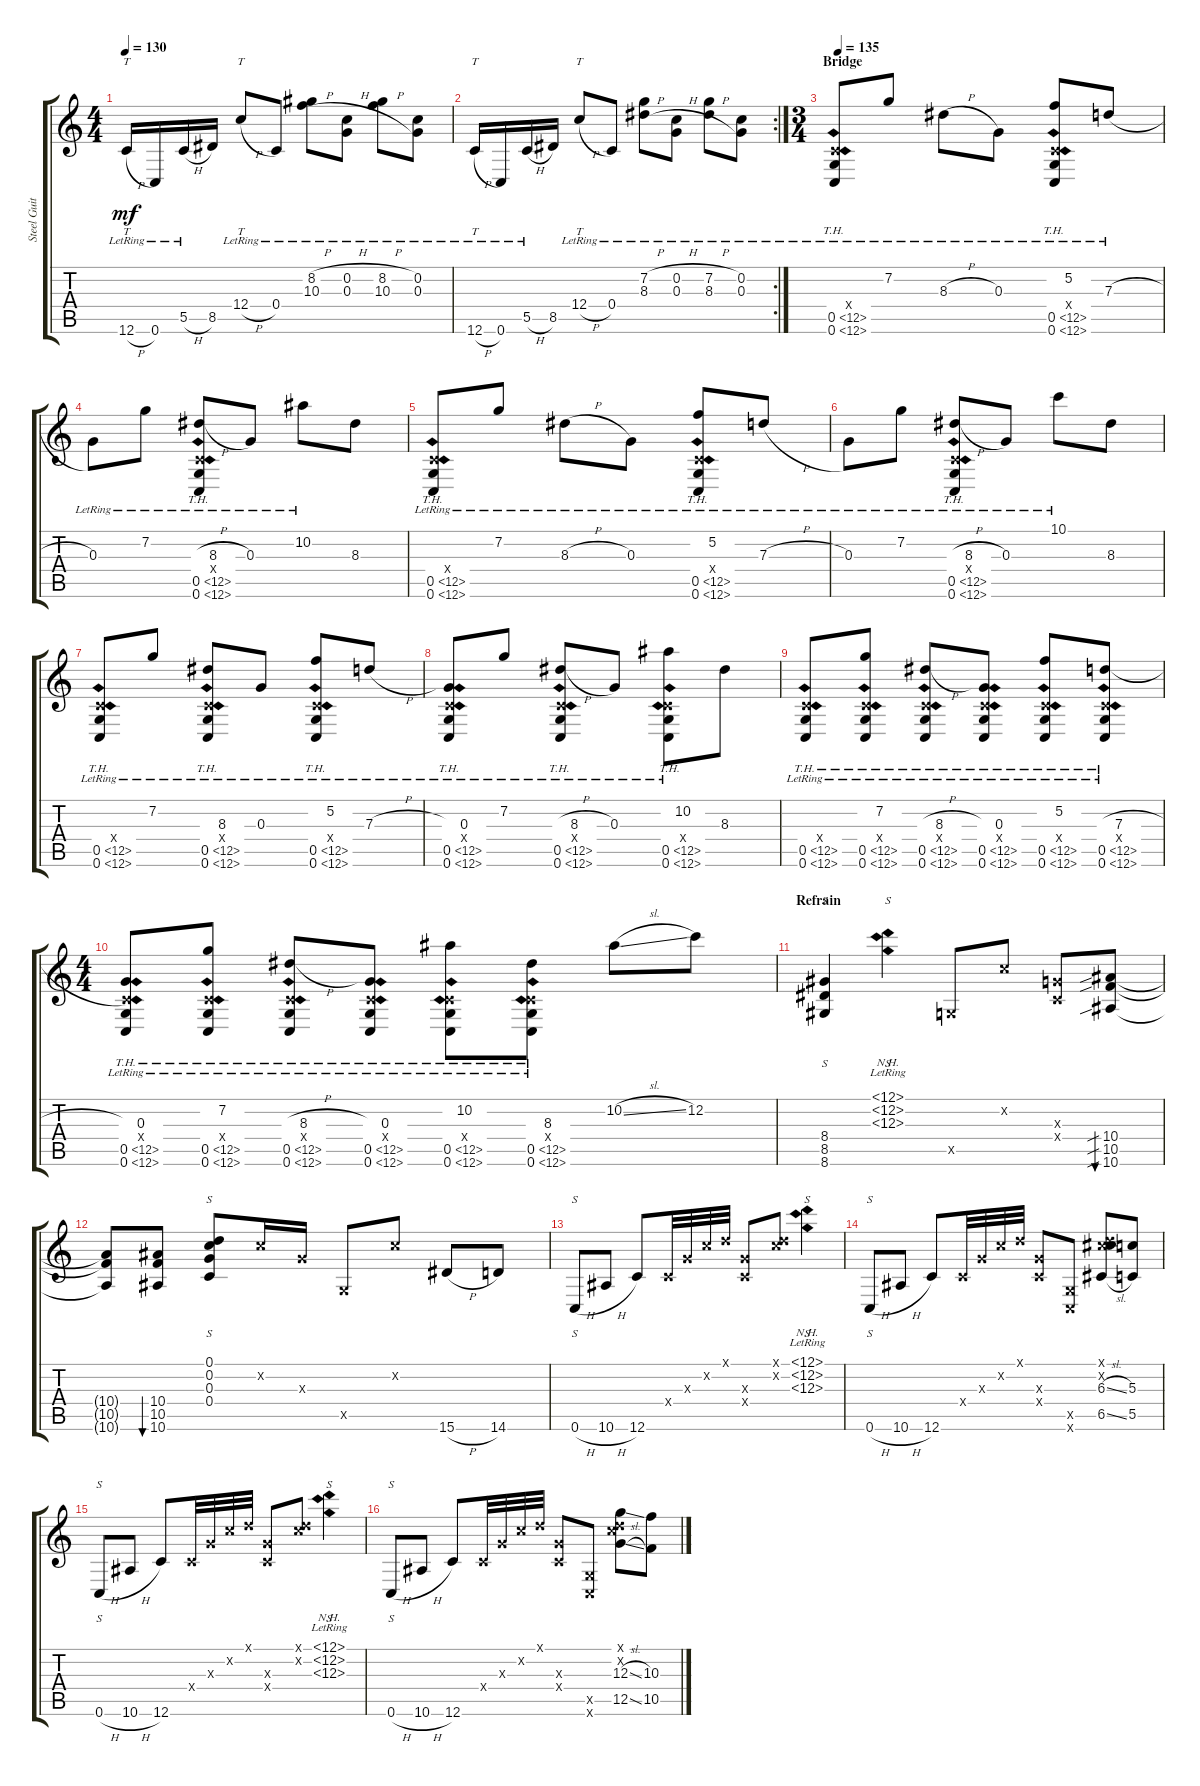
\track ("Steel Guitar" "Steel Guit") {instrument acousticguitarsteel}
\staff {score tabs}
\tuning (D4 C4 G3 C3 G2 C2) {hide}
\ts (4 4)
\tempo 130
\clef g2
\ks c
12.6{h lr}.16{tt dy mf} 0.6{lr}.16 5.5{h lr}.16 8.5.16 12.4{h lr}.8{tt} 0.4{lr}.8 (8.2{h lr} 10.3{h lr}).8 (0.2{h lr} 0.3{h lr}).8 (8.2{h lr} 10.3{h lr}).8 (0.2{lr} 0.3{lr}).8 |
\rc 2
12.6{h lr}.16{tt} 0.6{lr}.16 5.5{h lr}.16 8.5.16 12.4{h lr}.8{tt} 0.4{lr}.8 (7.2{h lr} 8.3{h lr}).8 (0.2{h lr} 0.3{h lr}).8 (7.2{h lr} 8.3{h lr}).8 (0.2{lr} 0.3{lr}).8 |
\ts (3 4)
\section ("" "Bridge")
\tempo 135
(0.4{x} 0.5{th 12 lr} 0.6{th 12 lr}).8 7.2{lr}.8 8.3{h lr}.8 0.3{lr}.8 (5.2{lr} 0.4{x} 0.5{th 12 lr} 0.6{th 12 lr}).8 7.3{h lr}.8 |
0.3{lr}.8 7.2{lr}.8 (8.3{h lr} 0.4{x} 0.5{th 12 lr} 0.6{th 12 lr}).8 0.3{lr}.8 10.2{lr}.8 8.3.8 |
(0.4{x} 0.5{th 12 lr} 0.6{th 12 lr}).8 7.2{lr}.8 8.3{h lr}.8 0.3{lr}.8 (5.2{lr} 0.4{x} 0.5{th 12 lr} 0.6{th 12 lr}).8 7.3{h lr}.8 |
0.3{lr}.8 7.2{lr}.8 (8.3{h lr} 0.4{x} 0.5{th 12 lr} 0.6{th 12 lr}).8 0.3{lr}.8 10.1{lr}.8 8.3.8 |
(0.4{x} 0.5{th 12 lr} 0.6{th 12 lr}).8 7.2{lr}.8 (8.3 0.4{x} 0.5{th 12 lr} 0.6{th 12 lr}).8 0.3{lr}.8 (5.2{lr} 0.4{x} 0.5{th 12 lr} 0.6{th 12 lr}).8 7.3{h lr}.8 |
(0.3 0.4{x} 0.5{th 12 lr} 0.6{th 12 lr}).8 7.2{lr}.8 (8.3{h lr} 0.4{x} 0.5{th 12 lr} 0.6{th 12 lr}).8 0.3{lr}.8 (10.2 0.4{x} 0.5{th 12 lr} 0.6{th 12 lr}).8 8.3.8 |
(0.4{x} 0.5{th 12 lr} 0.6{th 12 lr}).8 (7.2 0.4{x} 0.5{th 12 lr} 0.6{th 12 lr}).8 (8.3{h} 0.4{x} 0.5{th 12 lr} 0.6{th 12 lr}).8 (0.3 0.4{x} 0.5{th 12 lr} 0.6{th 12 lr}).8 (5.2{lr} 0.4{x} 0.5{th 12 lr} 0.6{th 12 lr}).8 (7.3{h} 0.4{x} 0.5{th 12 lr} 0.6{th 12 lr}).8 |
\ts (4 4)
(0.3 0.4{x} 0.5{th 12 lr} 0.6{th 12 lr}).8 (7.2 0.4{x} 0.5{th 12 lr} 0.6{th 12 lr}).8 (8.3{h lr} 0.4{x} 0.5{th 12 lr} 0.6{th 12 lr}).8 (0.3 0.4{x} 0.5{th 12 lr} 0.6{th 12 lr}).8 (10.2 0.4{x} 0.5{th 12 lr} 0.6{th 12 lr}).8 (8.3 0.4{x} 0.5{th 12 lr} 0.6{th 12 lr}).8 10.2{sl}.8 12.2.8 |
\section ("" "Refrain")
(8.4 8.5 8.6).4{s} (12.1{nh lr} 12.2{nh lr} 12.3{nh lr}).4{s} 0.5{x}.8 0.2{x}.8 (0.3{x} 0.4{x}).8 (10.4{sib} 10.5{sib} 10.6{sib}).8{bu 30} |
(10.4{t} 10.5{t} 10.6{t}).8 (10.4 10.5 10.6).8{bu 30} (0.1 0.2 0.3 0.4).8{s} 0.2{x}.16 0.3{x}.16 0.5{x}.8 0.2{x}.8 15.6{h}.8 14.6.8 |
0.6{h}.8{s} 10.6{h}.8 12.6.8 0.4{x}.32 0.3{x}.32 0.2{x}.32 0.1{x}.32 (0.3{x} 0.4{x}).8 (0.1{x} 0.2{x}).8 (12.1{nh lr} 12.2{nh lr} 12.3{nh lr}).4{s} |
0.6{h}.8{s} 10.6{h}.8 12.6.8 0.4{x}.32 0.3{x}.32 0.2{x}.32 0.1{x}.32 (0.3{x} 0.4{x}).8 (0.5{x} 0.6{x}).8 (0.1{x} 0.2{x} 6.3{sl} 6.5{sl}).8 (5.3 5.5).8 |
0.6{h}.8{s} 10.6{h}.8 12.6.8 0.4{x}.32 0.3{x}.32 0.2{x}.32 0.1{x}.32 (0.3{x} 0.4{x}).8 (0.1{x} 0.2{x}).8 (12.1{nh lr} 12.2{nh lr} 12.3{nh lr}).4{s} |
0.6{h}.8{s} 10.6{h}.8 12.6.8 0.4{x}.32 0.3{x}.32 0.2{x}.32 0.1{x}.32 (0.3{x} 0.4{x}).8 (0.5{x} 0.6{x}).8 (0.1{x} 0.2{x} 12.3{sl} 12.5{sl}).8 (10.3 10.5).8
